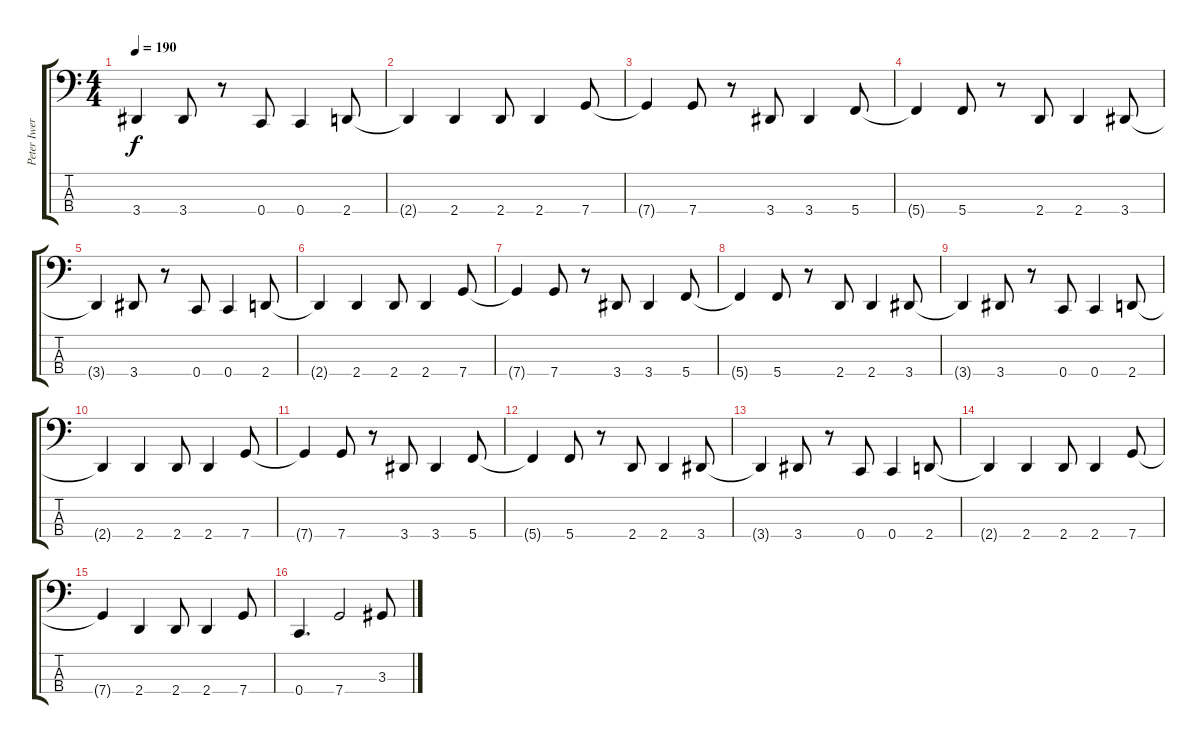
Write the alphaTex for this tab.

\track ("Peter Iwers" "Peter Iwer") {instrument electricbassfinger}
\staff {score tabs}
\tuning (Eb2 Bb1 F1 C1) {hide}
\ts (4 4)
\tempo 190
\clef f4
\ks c
3.4{t}.4{dy f} 3.4.8 r.8 0.4.8 0.4.4 2.4.8 |
2.4{t}.4 2.4.4 2.4.8 2.4.4 7.4.8 |
7.4{t}.4 7.4.8 r.8 3.4.8 3.4.4 5.4.8 |
5.4{t}.4 5.4.8 r.8 2.4.8 2.4.4 3.4.8 |
3.4{t}.4 3.4.8 r.8 0.4.8 0.4.4 2.4.8 |
2.4{t}.4 2.4.4 2.4.8 2.4.4 7.4.8 |
7.4{t}.4 7.4.8 r.8 3.4.8 3.4.4 5.4.8 |
5.4{t}.4 5.4.8 r.8 2.4.8 2.4.4 3.4.8 |
3.4{t}.4 3.4.8 r.8 0.4.8 0.4.4 2.4.8 |
2.4{t}.4 2.4.4 2.4.8 2.4.4 7.4.8 |
7.4{t}.4 7.4.8 r.8 3.4.8 3.4.4 5.4.8 |
5.4{t}.4 5.4.8 r.8 2.4.8 2.4.4 3.4.8 |
3.4{t}.4 3.4.8 r.8 0.4.8 0.4.4 2.4.8 |
2.4{t}.4 2.4.4 2.4.8 2.4.4 7.4.8 |
7.4{t}.4 2.4.4 2.4.8 2.4.4 7.4.8 |
0.4.4{d} 7.4.2 3.3.8
